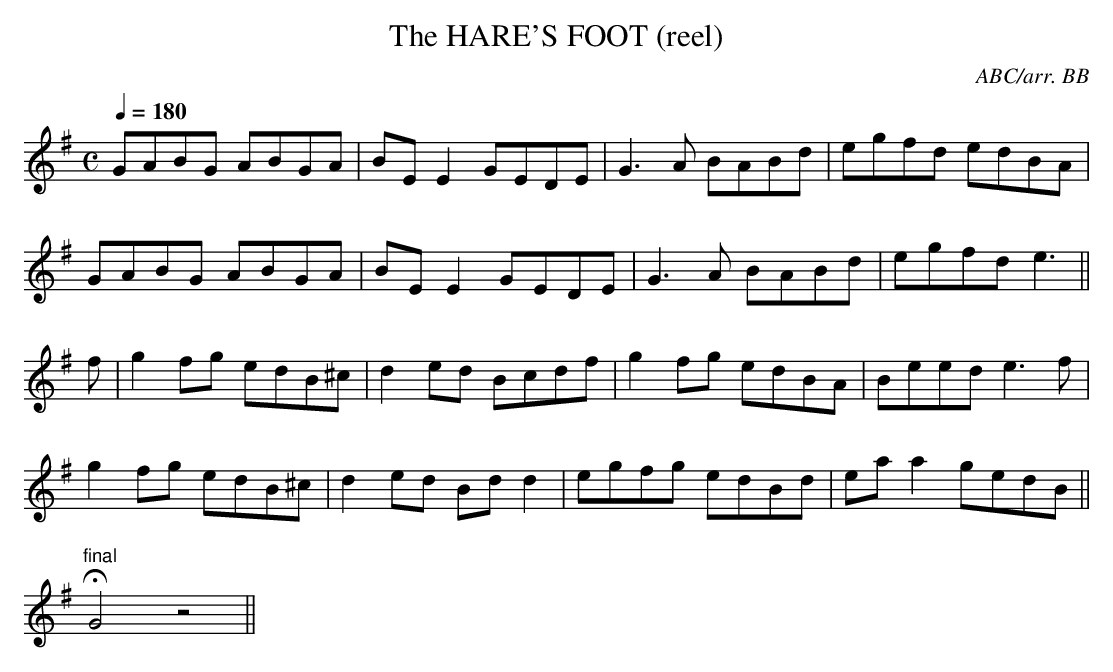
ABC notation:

X:1
T:HARE'S FOOT (reel), The
C:ABC/arr. BB
M:C
L:1/8
Q:1/4=180
K:G
GABG ABGA|BEE2 GEDE|G3A BABd|egfd edBA|
GABG ABGA|BEE2 GEDE|G3A BABd|egfd e3||
f|g2fg edB^c|d2ed Bcdf|g2fg edBA|Beed e3f|
g2fg edB^c|d2ed Bdd2|egfg edBd|eaa2 gedB||
"final"HG4z4||
